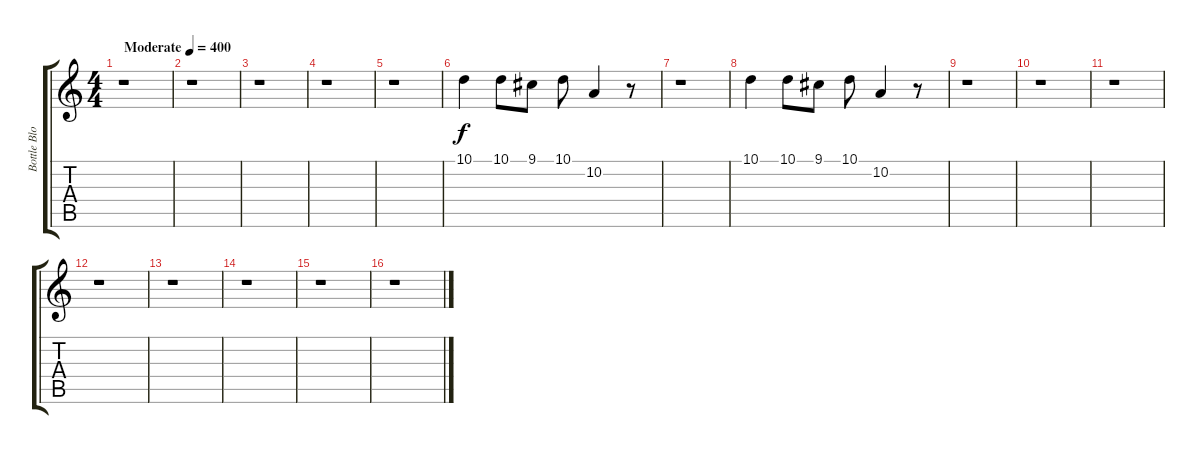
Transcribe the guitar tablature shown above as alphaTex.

\track ("Bottle Blow" "Bottle Blo") {instrument blownbottle}
\staff {score tabs}
\tuning (E4 B3 G3 D3 A2 E2) {hide}
\ts (4 4)
\tempo (400 "Moderate")
\tempo 130
\tempo (400 "Moderate")
\clef g2
\ks c
r.1{dy f instrument blownbottle} |
r.1 |
r.1 |
r.1 |
r.1 |
10.1.4 10.1.8 9.1.8 10.1.8 10.2.4 r.8 |
r.1 |
10.1.4 10.1.8 9.1.8 10.1.8 10.2.4 r.8 |
r.1 |
r.1 |
r.1 |
r.1 |
r.1 |
r.1 |
r.1 |
r.1
